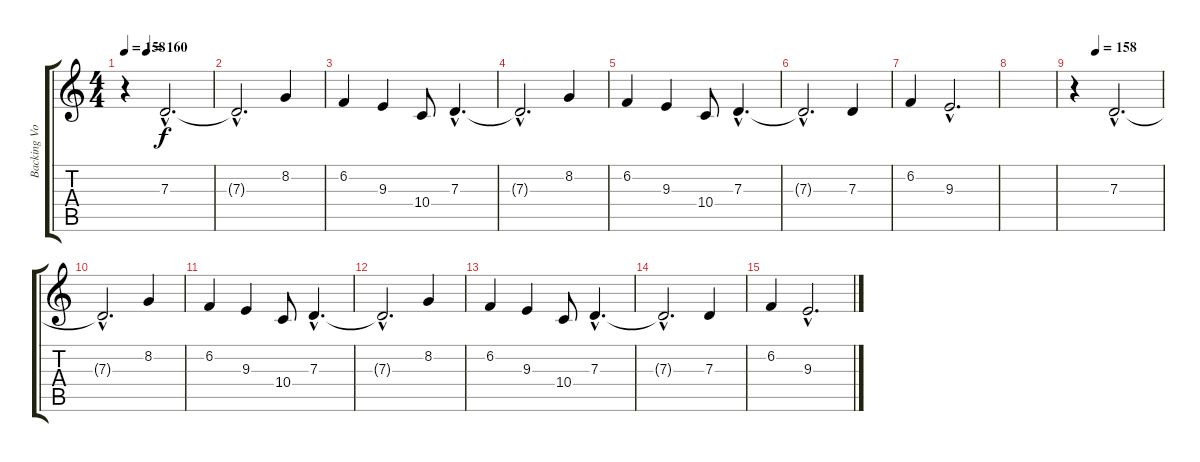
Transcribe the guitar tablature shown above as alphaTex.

\track ("Backing Vocals" "Backing Vo") {instrument choiraahs}
\staff {score tabs}
\tuning (E4 B3 G3 D3 A2 E2) {hide}
\ts (4 4)
\tempo 158
\tempo (160 0.25)
\clef g2
\ks c
r.4{dy f} 7.3{hac}.2{d} |
7.3{hac t}.2{d} 8.2.4 |
6.2.4 9.3.4 10.4.8 7.3{hac}.4{d} |
7.3{hac t}.2{d} 8.2.4 |
6.2.4 9.3.4 10.4.8 7.3{hac}.4{d} |
7.3{hac t}.2{d} 7.3.4 |
6.2.4 9.3{hac}.2{d} |
|
\tempo (158 0.25)
r.4 7.3{hac}.2{d} |
7.3{hac t}.2{d} 8.2.4 |
6.2.4 9.3.4 10.4.8 7.3{hac}.4{d} |
7.3{hac t}.2{d} 8.2.4 |
6.2.4 9.3.4 10.4.8 7.3{hac}.4{d} |
7.3{hac t}.2{d} 7.3.4 |
6.2.4 9.3{hac}.2{d}
